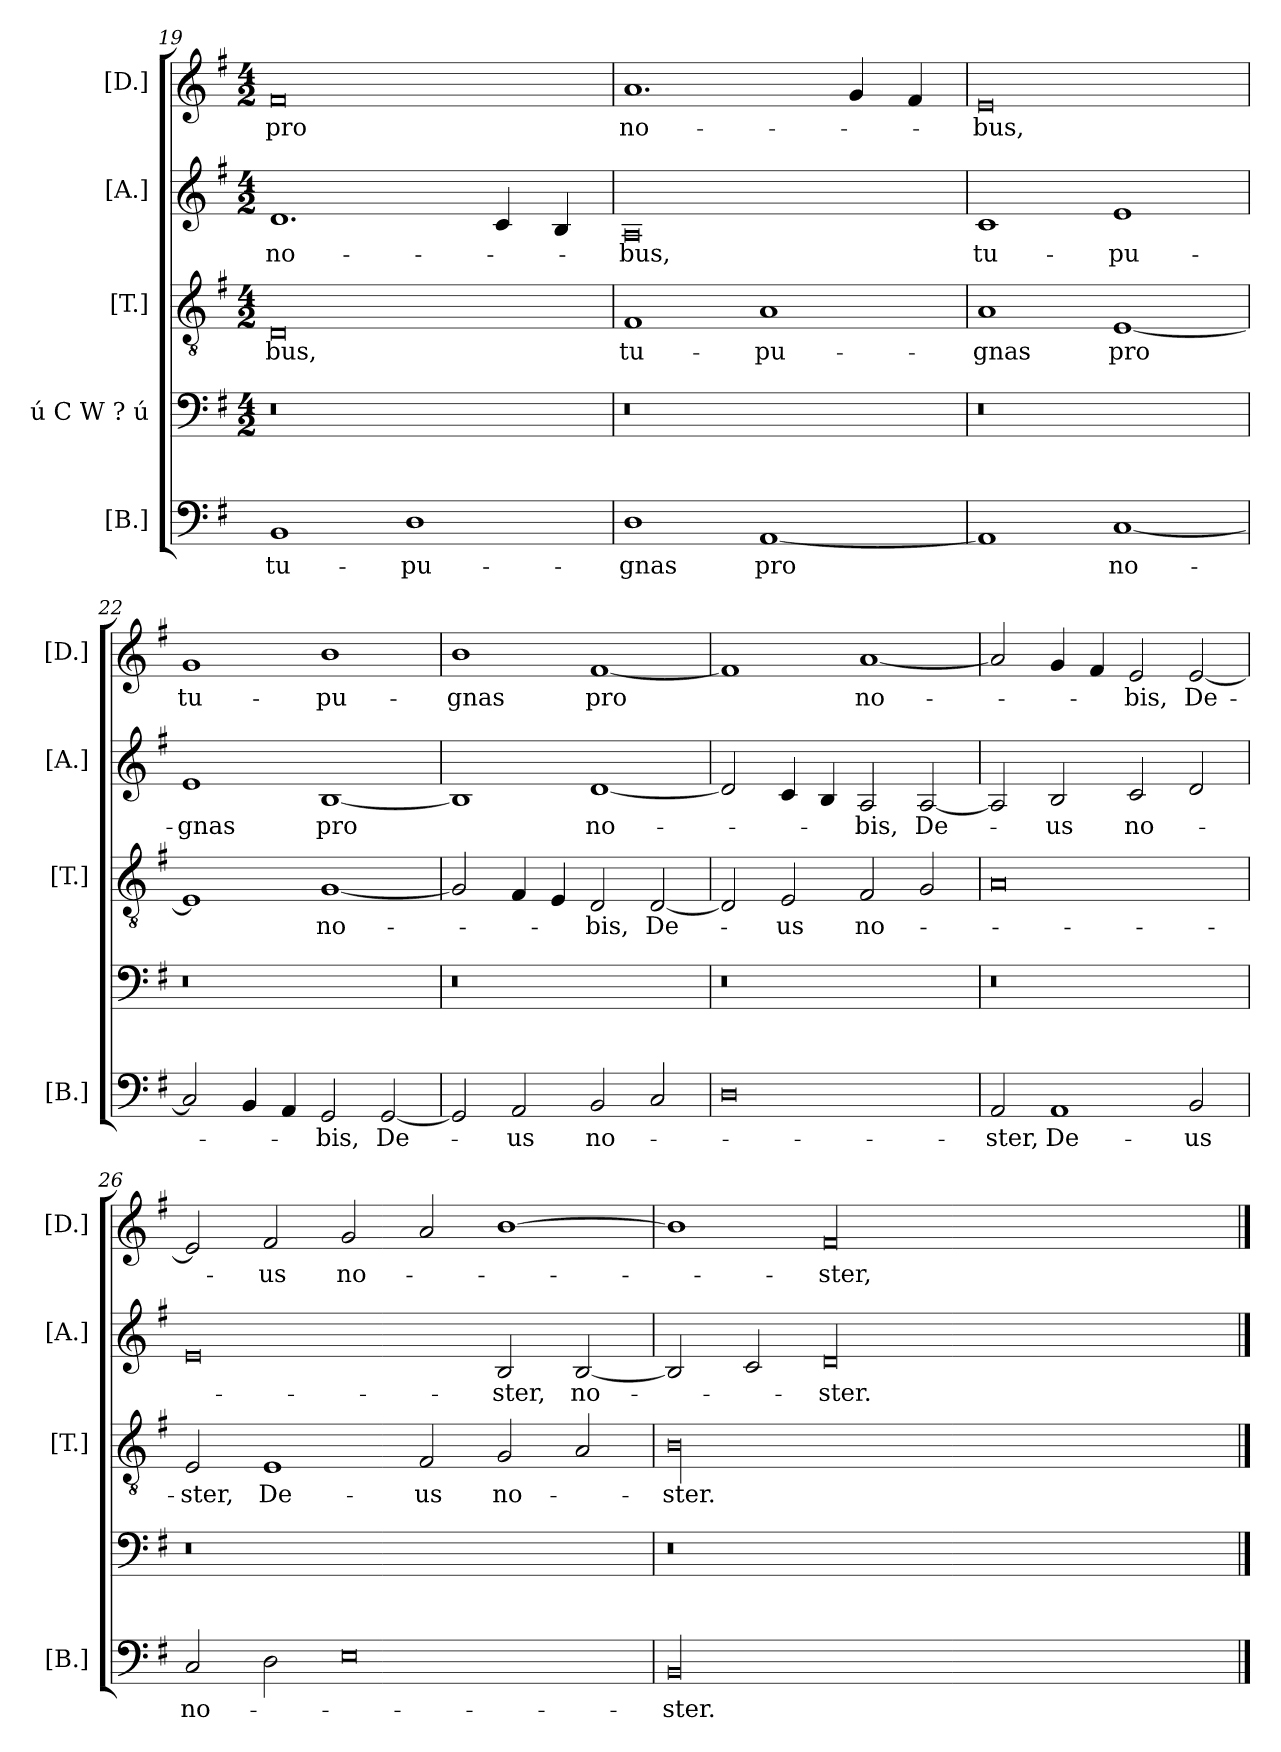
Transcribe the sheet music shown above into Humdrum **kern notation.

**kern	**text	**kern	**kern	**text	**kern	**text	**kern	**text
*part5	*part5	*part4	*part3	*part3	*part2	*part2	*part1	*part1
*staff5	*staff5	*staff4	*staff3	*staff3	*staff2	*staff2	*staff1	*staff1
*I"[B.]	*	*I"ú C W ? ú	*I"[T.]	*	*I"[A.]	*	*I"[D.]	*
*I'[B.]	*	*	*I'[T.]	*	*I'[A.]	*	*I'[D.]	*
!!LO:LB:g=z
*clefF4	*	*clefF4	*clefGv2	*	*clefG2	*	*clefG2	*
*k[f#]	*	*k[f#]	*k[f#]	*	*k[f#]	*	*k[f#]	*
*G:	*	*G:	*G:	*	*G:	*	*G:	*
*	*	*M4/2	*M4/2	*	*M4/2	*	*M4/2	*
=19	=19	=19	=19	=19	=19	=19	=19	=19
!	!LO:LY:b	!	!	!LO:LY:b	!	!LO:LY:b	!	!LO:LY:b
1BB	tu-	0r	0D	-bus,	1.d	no-	0f#	pro
!	!LO:LY:b	!	!	!	!	!	!	!
1D	-pu-	.	.	.	.	.	.	.
.	.	.	.	.	4c/	.	.	.
.	.	.	.	.	4B/	.	.	.
=20	=20	=20	=20	=20	=20	=20	=20	=20
!	!LO:LY:b	!	!	!LO:LY:b	!	!LO:LY:b	!	!LO:LY:b
1D	-gnas	0r	1F#	tu-	0A	-bus,	1.a	no-
!	!LO:LY:b	!	!	!LO:LY:b	!	!	!	!
[<1AA	pro	.	1A	-pu-	.	.	.	.
.	.	.	.	.	.	.	4g/	.
.	.	.	.	.	.	.	4f#/	.
=21	=21	=21	=21	=21	=21	=21	=21	=21
!	!	!	!	!LO:LY:b	!	!LO:LY:b	!	!LO:LY:b
1AA]	.	0r	1A	-gnas	1c	tu-	0e	-bus,
!	!LO:LY:b	!	!	!LO:LY:b	!	!LO:LY:b	!	!
[<1C	no-	.	[<1E	pro	1e	-pu-	.	.
=22	=22	=22	=22	=22	=22	=22	=22	=22
!	!	!	!	!	!	!LO:LY:b	!	!LO:LY:b
2C/]	.	0r	1E]	.	1e	-gnas	1g	tu-
4BB/	.	.	.	.	.	.	.	.
4AA/	.	.	.	.	.	.	.	.
!	!LO:LY:b	!	!	!LO:LY:b	!	!LO:LY:b	!	!LO:LY:b
2GG/	-bis,	.	[<1G	no-	[<1B	pro	1b	-pu-
!	!LO:LY:b	!	!	!	!	!	!	!
[<2GG/	De-	.	.	.	.	.	.	.
=23	=23	=23	=23	=23	=23	=23	=23	=23
!	!	!	!	!	!	!	!	!LO:LY:b
2GG/]	.	0r	2G/]	.	1B]	.	1b	-gnas
!	!LO:LY:b	!	!	!	!	!	!	!
2AA/	-us	.	4F#/	.	.	.	.	.
.	.	.	4E/	.	.	.	.	.
!	!LO:LY:b	!	!	!LO:LY:b	!	!LO:LY:b	!	!LO:LY:b
2BB/	no-	.	2D/	-bis,	[>1d	no-	[>1f#	pro
!	!	!	!	!LO:LY:b	!	!	!	!
2C/	.	.	[>2D/	De-	.	.	.	.
!!LO:PB:g=z
=24	=24	=24	=24	=24	=24	=24	=24	=24
0D	.	0r	2D/]	.	2d/]	.	1f#]	.
!	!	!	!	!LO:LY:b	!	!	!	!
.	.	.	2E/	-us	4c/	.	.	.
.	.	.	.	.	4B/	.	.	.
!	!	!	!	!LO:LY:b	!	!LO:LY:b	!	!LO:LY:b
.	.	.	2F#/	no-	2A/	-bis,	[<1a	no-
!	!	!	!	!	!	!LO:LY:b	!	!
.	.	.	2G/	.	[<2A/	De-	.	.
=25	=25	=25	=25	=25	=25	=25	=25	=25
!	!LO:LY:b	!	!	!	!	!	!	!
2AA/	-ster,	0r	0A	.	2A/]	.	2a/]	.
!	!LO:LY:b	!	!	!	!	!LO:LY:b	!	!
1AA	De-	.	.	.	2B/	-us	4g/	.
.	.	.	.	.	.	.	4f#/	.
!	!	!	!	!	!	!LO:LY:b	!	!LO:LY:b
.	.	.	.	.	2c/	no-	2e/	-bis,
!	!LO:LY:b	!	!	!	!	!	!	!LO:LY:b
2BB/	-us	.	.	.	2d/	.	[<2e/	De-
=26	=26	=26	=26	=26	=26	=26	=26	=26
!	!LO:LY:b	!	!	!LO:LY:b	!	!	!	!
2C/	no-	0r	2E/	-ster,	0e	.	2e/]	.
!	!	!	!	!LO:LY:b	!	!	!	!LO:LY:b
2D\	.	.	1E	De-	.	.	2f#/	-us
!	!	!	!	!	!	!	!	!LO:LY:b
0E	.	.	.	.	.	.	2g/	no-
!	!	!	!	!LO:LY:b	!	!	!	!
.	.	.	2F#/	-us	.	.	2a/	.
!	!	!	!	!LO:LY:b	!	!LO:LY:b	!	!
.	.	1ryy	2G/	no-	2B/	-ster,	[>1b	.
!	!	!	!	!	!	!LO:LY:b	!	!
.	.	.	2A/	.	[<2B/	no-	.	.
=27	=27	=27	=27	=27	=27	=27	=27	=27
!	!LO:LY:b	!	!	!LO:LY:b	!	!	!	!
00BB	-ster.	0r	00B	-ster.	2B/]	.	1b]	.
.	.	.	.	.	2c/	.	.	.
!	!	!	!	!	!	!LO:LY:b	!	!LO:LY:b
.	.	.	.	.	00d	-ster.	00f#	-ster,
.	.	0.ryy	.	.	.	.	.	.
1ryy	.	.	1ryy	.	.	.	.	.
==	==	==	==	==	==	==	==	==
*-	*-	*-	*-	*-	*-	*-	*-	*-
